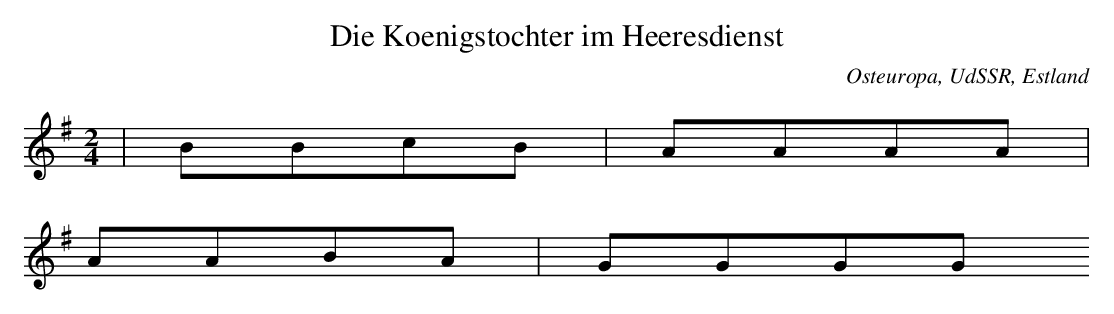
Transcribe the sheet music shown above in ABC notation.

X:1
T: Die Koenigstochter im Heeresdienst
O: Osteuropa, UdSSR, Estland
M: 2/4
L: 1/8
K: G
 | BBcB | AAAA |
AABA | GGGG
